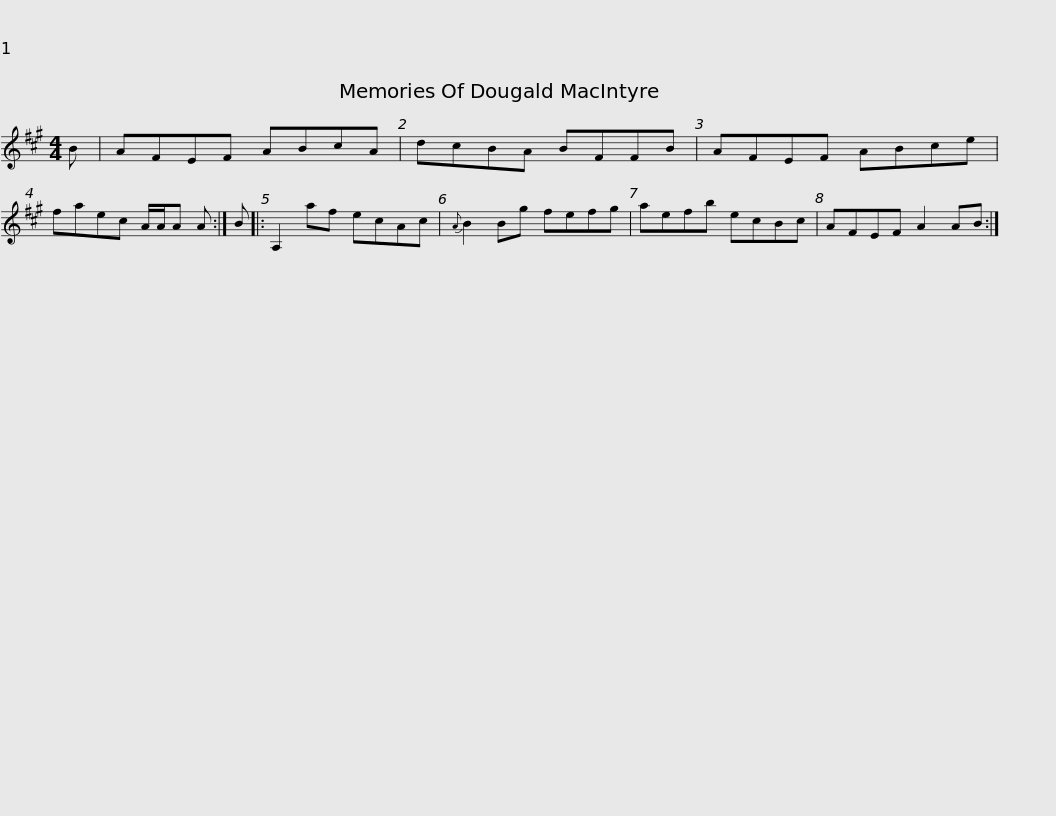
X:1
L:1/8
M:4/4
I:linebreak $
K:A
V:1 treble
V:1
 B | AFEF ABcA | dcBA BFFB | AFEF ABce | faec A/A/A A :| %5
 B |:$ A,2 af ecAc |{A} B2 Bg fefg | aefb ecBc | AFEF A2 AB :| %10
